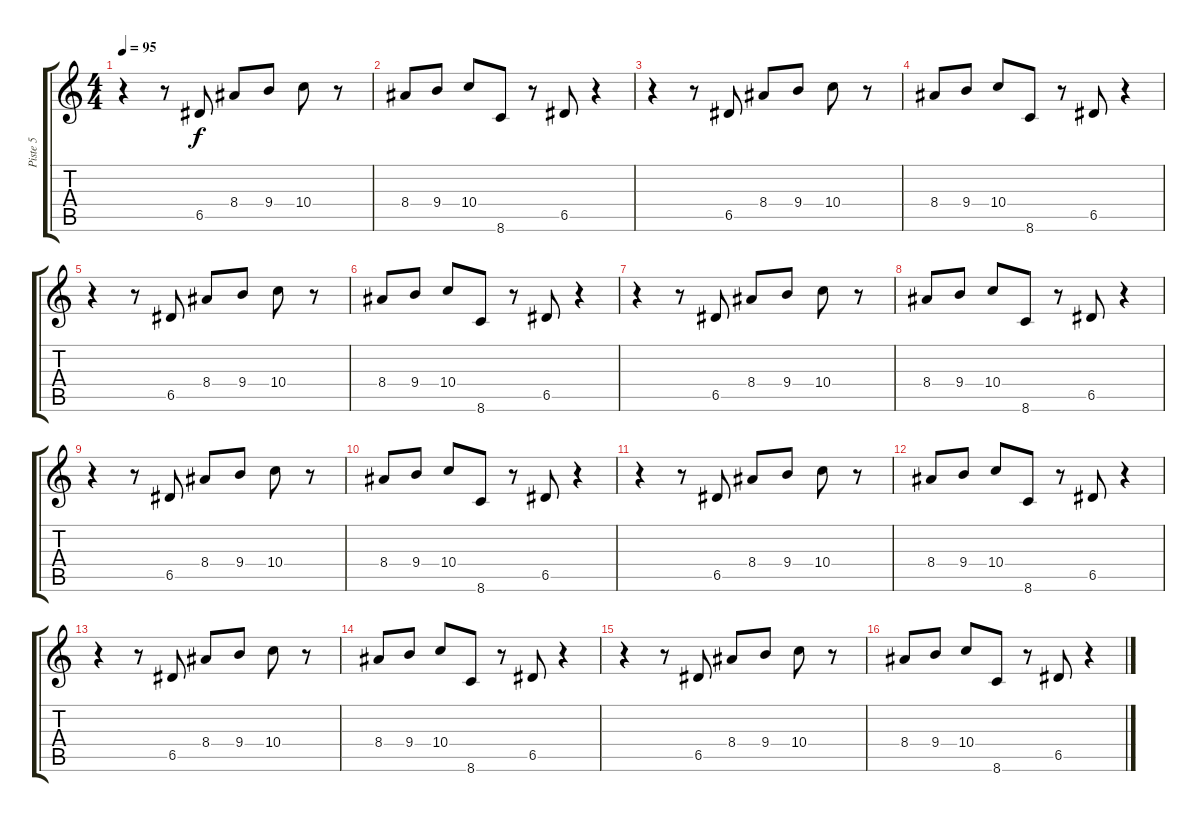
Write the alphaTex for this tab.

\track ("Piste 5" "Piste 5") {instrument overdrivenguitar}
\staff {score tabs}
\tuning (E4 B3 G3 D3 A2 E2) {hide}
\ts (4 4)
\tempo 95
\clef g2
\ks c
r.4{dy f} r.8 6.5.8 8.4.8 9.4.8 10.4.8 r.8 |
8.4.8 9.4.8 10.4.8 8.6.8 r.8 6.5.8 r.4 |
r.4 r.8 6.5.8 8.4.8 9.4.8 10.4.8 r.8 |
8.4.8 9.4.8 10.4.8 8.6.8 r.8 6.5.8 r.4 |
r.4 r.8 6.5.8 8.4.8 9.4.8 10.4.8 r.8 |
8.4.8 9.4.8 10.4.8 8.6.8 r.8 6.5.8 r.4 |
r.4 r.8 6.5.8 8.4.8 9.4.8 10.4.8 r.8 |
8.4.8 9.4.8 10.4.8 8.6.8 r.8 6.5.8 r.4 |
r.4 r.8 6.5.8 8.4.8 9.4.8 10.4.8 r.8 |
8.4.8 9.4.8 10.4.8 8.6.8 r.8 6.5.8 r.4 |
r.4 r.8 6.5.8 8.4.8 9.4.8 10.4.8 r.8 |
8.4.8 9.4.8 10.4.8 8.6.8 r.8 6.5.8 r.4 |
r.4 r.8 6.5.8 8.4.8 9.4.8 10.4.8 r.8 |
8.4.8 9.4.8 10.4.8 8.6.8 r.8 6.5.8 r.4 |
r.4 r.8 6.5.8 8.4.8 9.4.8 10.4.8 r.8 |
8.4.8 9.4.8 10.4.8 8.6.8 r.8 6.5.8 r.4
